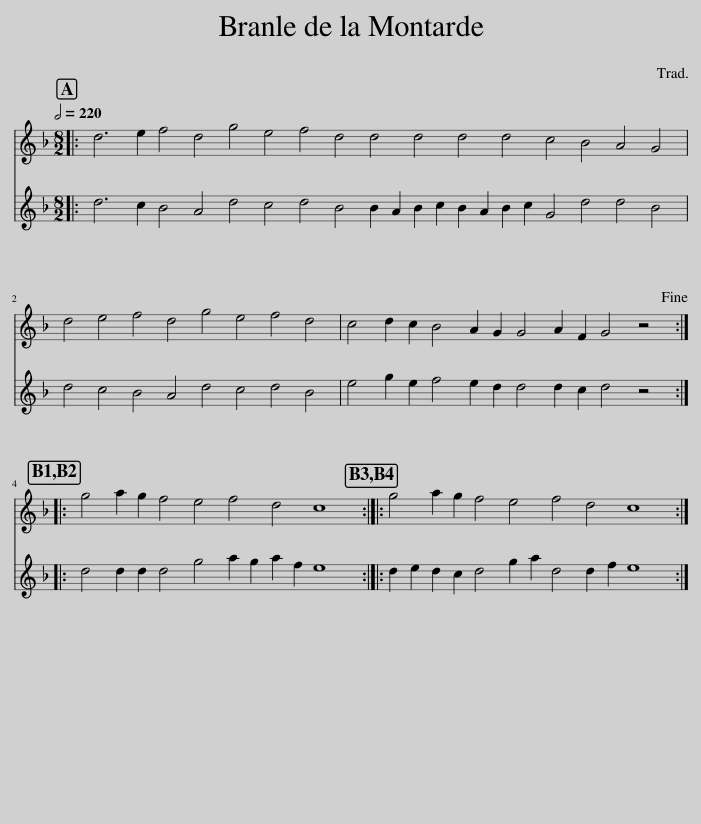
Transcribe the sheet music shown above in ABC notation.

X:1
%%score 1 2
L:1/8
Q:1/2=220
M:8/2
I:linebreak $
K:F
V:1 treble
V:2 treble
V:1
|: d6 e2 f4 d4 g4 e4 f4 d4 d4 d4 d4 d4 c4 B4 A4 G4 |$ d4 e4 f4 d4 g4 e4 f4 d4 | c4 d2 c2 B4 A2 G2 G4 A2 F2 G4 z4!fine! ::$ g4 a2 g2 f4 e4 f4 d4 c8 :: g4 a2 g2 f4 e4 f4 d4 c8 :| %5
V:2
|: d6 c2 B4 A4 d4 c4 d4 B4 B2 A2 B2 c2 B2 A2 B2 c2 G4 d4 d4 B4 |$ d4 c4 B4 A4 d4 c4 d4 B4 | e4 g2 e2 f4 e2 d2 d4 d2 c2 d4 z4 ::$ d4 d2 d2 d4 g4 a2 g2 a2 f2 e8 :: d2 e2 d2 c2 d4 g2 a2 d4 d2 f2 e8 :| %5
